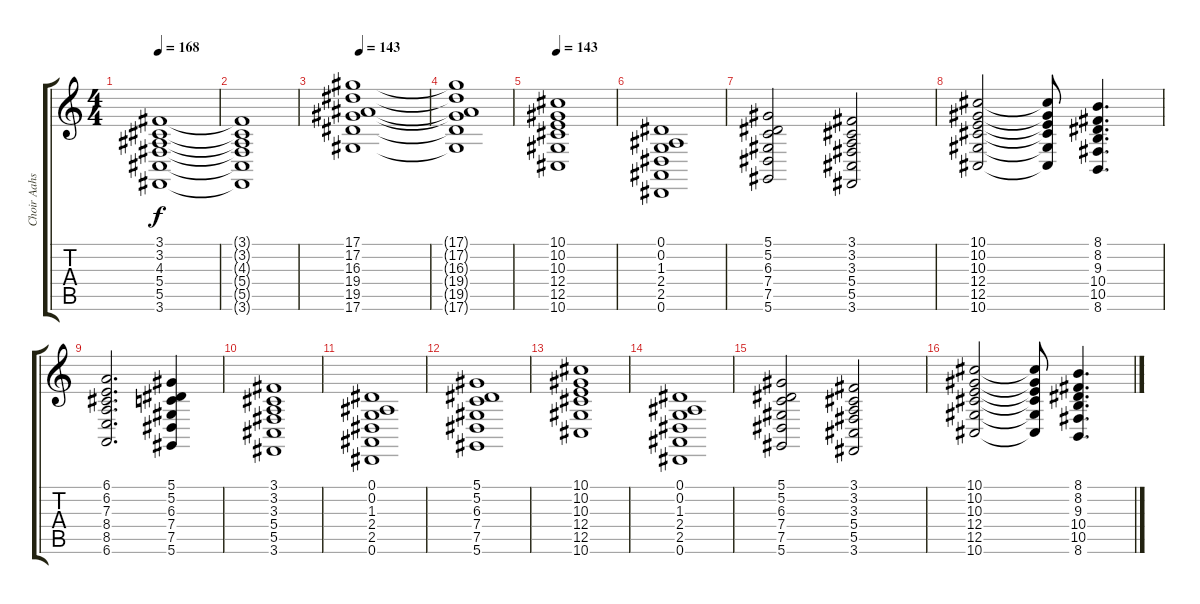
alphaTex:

\track ("Choir Aahs" "Choir Aahs") {instrument choiraahs}
\staff {score tabs}
\tuning (Eb4 Bb3 Gb3 Db3 Ab2 Eb2) {hide}
\ts (4 4)
\tempo 168
\clef g2
\ks c
(3.1 3.2 4.3 5.4 5.5 3.6).1{dy f} |
(3.1{t} 3.2{t} 4.3{t} 5.4{t} 5.5{t} 3.6{t}).1 |
\tempo 143
(17.1 17.2 16.3 19.4 19.5 17.6).1 |
(17.1{t} 17.2{t} 16.3{t} 19.4{t} 19.5{t} 17.6{t}).1 |
\tempo 143
(10.1 10.2 10.3 12.4 12.5 10.6).1{volume 4 balance 8} |
(0.1 0.2 1.3 2.4 2.5 0.6).1 |
(5.1 5.2 6.3 7.4 7.5 5.6).2 (3.1 3.2 3.3 5.4 5.5 3.6).2 |
(10.1 10.2 10.3 12.4 12.5 10.6).2 (10.1{t} 10.2{t} 10.3{t} 12.4{t} 12.5{t} 10.6{t}).8 (8.1 8.2 9.3 10.4 10.5 8.6).4{d} |
(6.1 6.2 7.3 8.4 8.5 6.6).2{d} (5.1 5.2 6.3 7.4 7.5 5.6).4 |
(3.1 3.2 3.3 5.4 5.5 3.6).1 |
(0.1 0.2 1.3 2.4 2.5 0.6).1 |
(5.1 5.2 6.3 7.4 7.5 5.6).1 |
(10.1 10.2 10.3 12.4 12.5 10.6).1 |
(0.1 0.2 1.3 2.4 2.5 0.6).1 |
(5.1 5.2 6.3 7.4 7.5 5.6).2 (3.1 3.2 3.3 5.4 5.5 3.6).2 |
(10.1 10.2 10.3 12.4 12.5 10.6).2 (10.1{t} 10.2{t} 10.3{t} 12.4{t} 12.5{t} 10.6{t}).8 (8.1 8.2 9.3 10.4 10.5 8.6).4{d}
